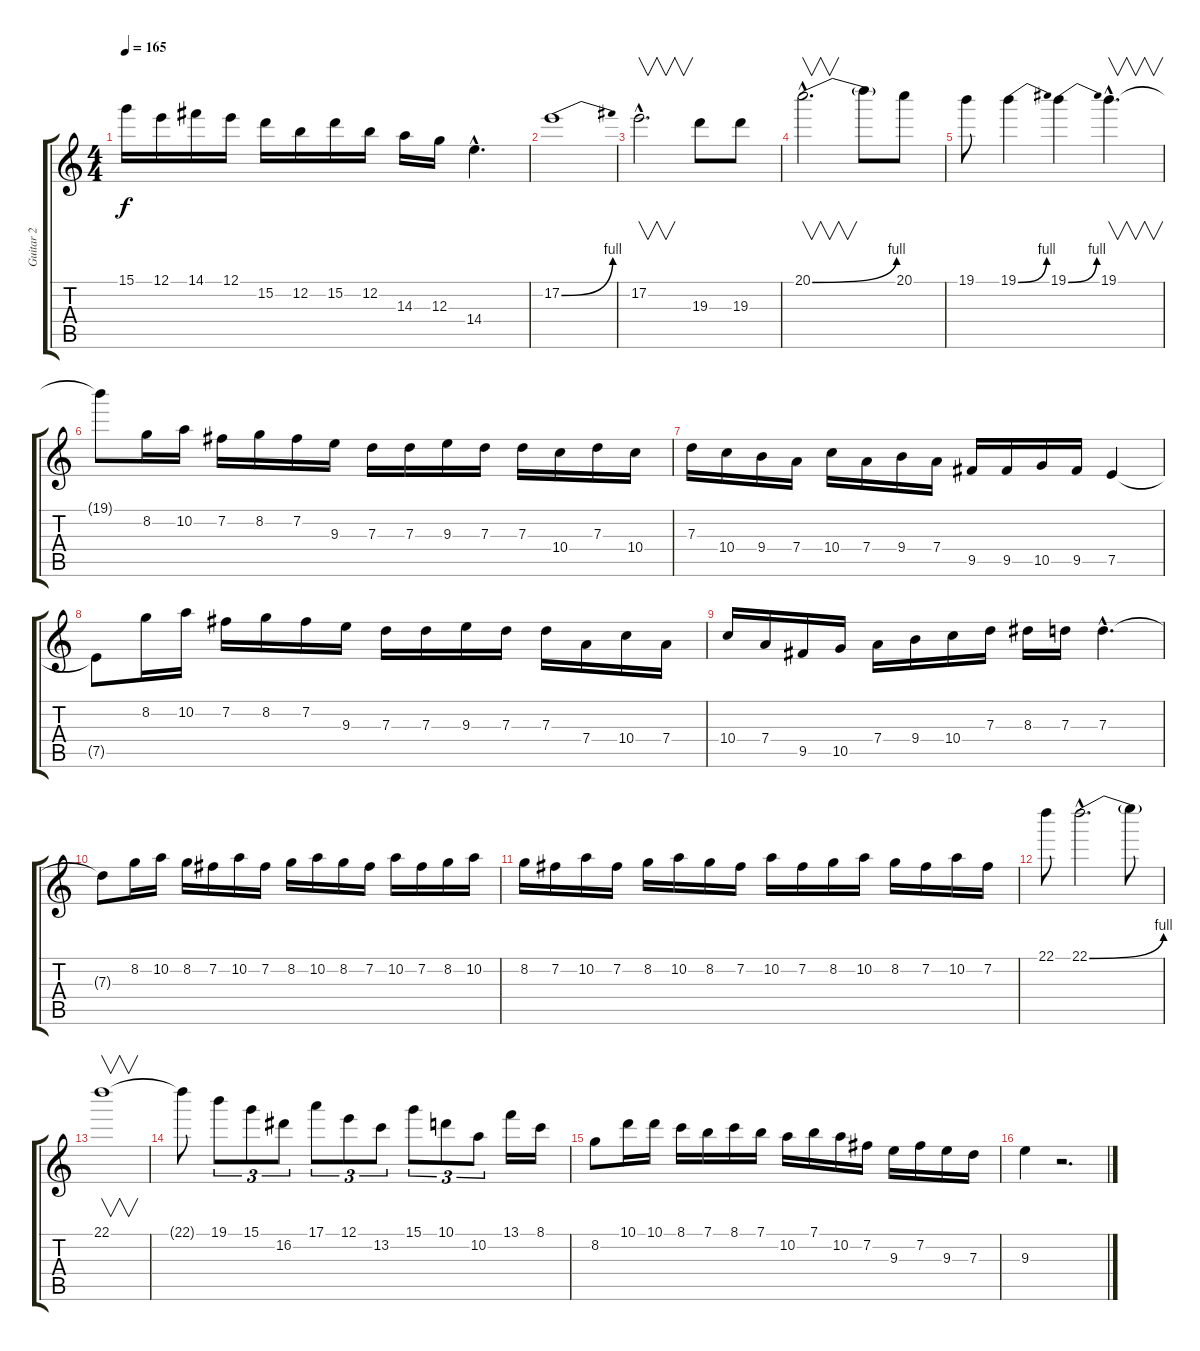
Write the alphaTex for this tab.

\track ("Guitar 2" "Guitar 2") {instrument overdrivenguitar}
\staff {score tabs}
\tuning (E4 B3 G3 D3 A2 E2) {hide}
\ts (4 4)
\tempo 165
\clef g2
\ks c
15.1.16{dy f} 12.1.16 14.1.16 12.1.16 15.2.16 12.2.16 15.2.16 12.2.16 14.3.16 12.3.16 14.4{hac}.4{d} |
17.2{be (bend 0 0 60 4)}.1 |
17.2{hac}.2{v d} 19.3.8 19.3.8 |
20.1{be (bend 0 0 60 4) hac}.2{v d} 20.1{t}.8 20.1.8 |
19.1.8 19.1{be (bend 0 0 60 4)}.4 19.1{be (bend 0 0 60 4)}.4 19.1{hac}.4{v d} |
19.1{t}.8 8.2.16 10.2.16 7.2.16 8.2.16 7.2.16 9.3.16 7.3.16 7.3.16 9.3.16 7.3.16 7.3.16 10.4.16 7.3.16 10.4.16 |
7.3.16 10.4.16 9.4.16 7.4.16 10.4.16 7.4.16 9.4.16 7.4.16 9.5.16 9.5.16 10.5.16 9.5.16 7.5.4 |
7.5{t}.8 8.2.16 10.2.16 7.2.16 8.2.16 7.2.16 9.3.16 7.3.16 7.3.16 9.3.16 7.3.16 7.3.16 7.4.16 10.4.16 7.4.16 |
10.4.16 7.4.16 9.5.16 10.5.16 7.4.16 9.4.16 10.4.16 7.3.16 8.3.16 7.3.16 7.3{hac}.4{d} |
7.3{t}.8 8.2.16 10.2.16 8.2.16 7.2.16 10.2.16 7.2.16 8.2.16 10.2.16 8.2.16 7.2.16 10.2.16 7.2.16 8.2.16 10.2.16 |
8.2.16 7.2.16 10.2.16 7.2.16 8.2.16 10.2.16 8.2.16 7.2.16 10.2.16 7.2.16 8.2.16 10.2.16 8.2.16 7.2.16 10.2.16 7.2.16 |
22.1.8 22.1{be (bend 0 0 60 4) hac}.2{d} 22.1{t}.8 |
22.1.1{v} |
22.1{t}.8 19.1.8{tu (3 2)} 15.1.8{tu (3 2)} 16.2.8{tu (3 2)} 17.1.8{tu (3 2)} 12.1.8{tu (3 2)} 13.2.8{tu (3 2)} 15.1.8{tu (3 2)} 10.1.8{tu (3 2)} 10.2.8{tu (3 2)} 13.1.16 8.1.16 |
8.2.8 10.1.16 10.1.16 8.1.16 7.1.16 8.1.16 7.1.16 10.2.16 7.1.16 10.2.16 7.2.16 9.3.16 7.2.16 9.3.16 7.3.16 |
9.3.4 r.2{d}
